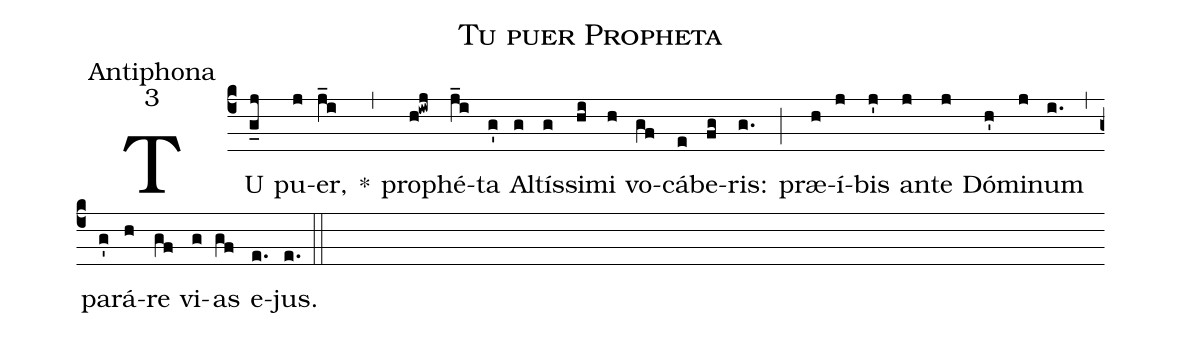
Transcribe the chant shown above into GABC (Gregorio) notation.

name:Tu puer Propheta;
office-part:Antiphona;
mode:3;
%%
(c4) TU(g_j) pu(j)er,(j_i) *(,) pro(h!iwj)phé(j_i)ta(g') Al(g)tís(g)si(hi)mi(h) vo(gf)cá(e)be(fg)ris:(g.) (;) præ(h)í(j)bis(j') an(j)te(j) Dó(h')mi(j)num(i.) (,) pa(g')rá(h)re(gf) vi(g)as(gf) e(e.)jus.(e.) (::)
